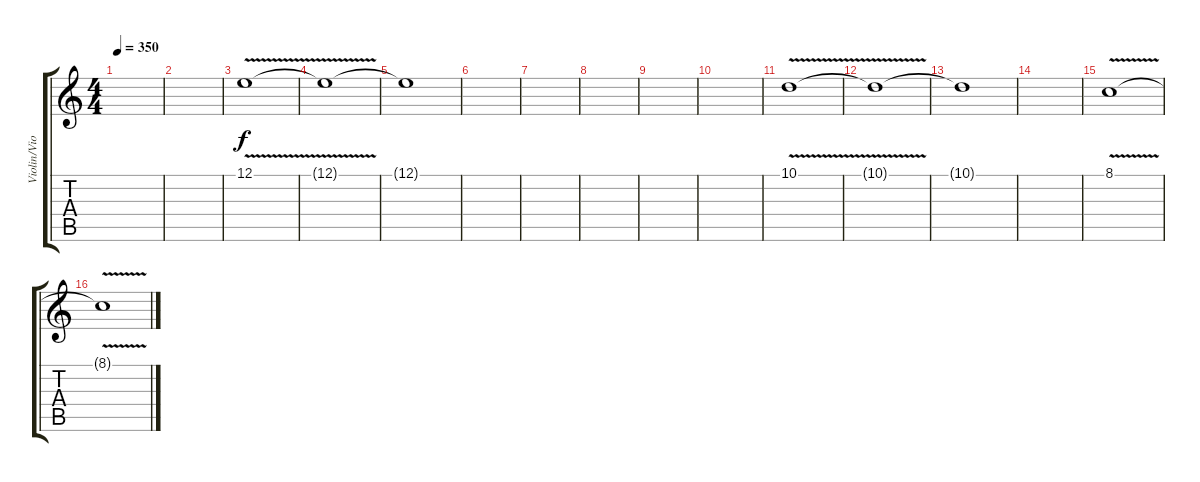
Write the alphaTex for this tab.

\track ("Violin/Viola/Cello?" "Violin/Vio") {instrument cello}
\staff {score tabs}
\tuning (E4 B3 G3 D3 A2 E2) {hide}
\ts (4 4)
\tempo 350
\clef g2
\ks c
|
|
12.1{v}.1 |
12.1{t}.1 |
12.1{t}.1 |
|
|
|
|
|
10.1{v}.1 |
10.1{t}.1 |
10.1{t}.1 |
|
8.1{v}.1 |
8.1{t}.1
